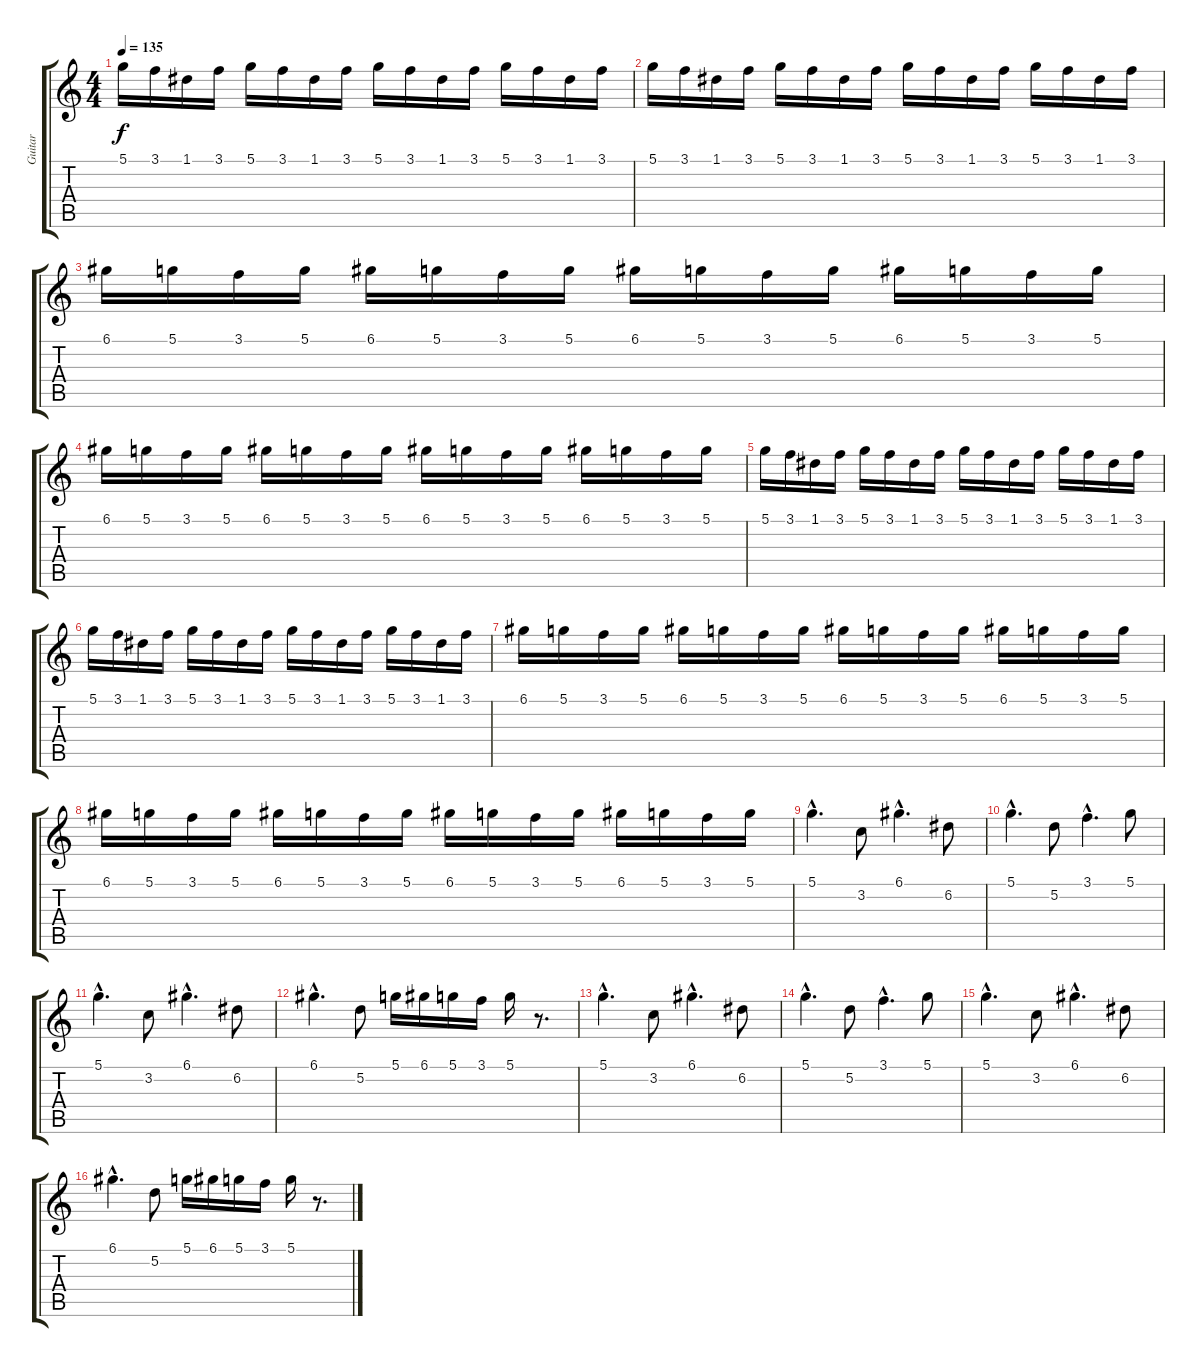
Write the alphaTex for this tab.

\track ("Guitar" "Guitar") {instrument distortionguitar}
\staff {score tabs}
\tuning (D4 A3 F3 C3 G2 C2) {hide}
\ts (4 4)
\tempo 135
\clef g2
\ks c
5.1.16{dy f} 3.1.16 1.1.16 3.1.16 5.1.16 3.1.16 1.1.16 3.1.16 5.1.16 3.1.16 1.1.16 3.1.16 5.1.16 3.1.16 1.1.16 3.1.16 |
5.1.16 3.1.16 1.1.16 3.1.16 5.1.16 3.1.16 1.1.16 3.1.16 5.1.16 3.1.16 1.1.16 3.1.16 5.1.16 3.1.16 1.1.16 3.1.16 |
6.1.16 5.1.16 3.1.16 5.1.16 6.1.16 5.1.16 3.1.16 5.1.16 6.1.16 5.1.16 3.1.16 5.1.16 6.1.16 5.1.16 3.1.16 5.1.16 |
6.1.16 5.1.16 3.1.16 5.1.16 6.1.16 5.1.16 3.1.16 5.1.16 6.1.16 5.1.16 3.1.16 5.1.16 6.1.16 5.1.16 3.1.16 5.1.16 |
5.1.16 3.1.16 1.1.16 3.1.16 5.1.16 3.1.16 1.1.16 3.1.16 5.1.16 3.1.16 1.1.16 3.1.16 5.1.16 3.1.16 1.1.16 3.1.16 |
5.1.16 3.1.16 1.1.16 3.1.16 5.1.16 3.1.16 1.1.16 3.1.16 5.1.16 3.1.16 1.1.16 3.1.16 5.1.16 3.1.16 1.1.16 3.1.16 |
6.1.16 5.1.16 3.1.16 5.1.16 6.1.16 5.1.16 3.1.16 5.1.16 6.1.16 5.1.16 3.1.16 5.1.16 6.1.16 5.1.16 3.1.16 5.1.16 |
6.1.16 5.1.16 3.1.16 5.1.16 6.1.16 5.1.16 3.1.16 5.1.16 6.1.16 5.1.16 3.1.16 5.1.16 6.1.16 5.1.16 3.1.16 5.1.16 |
5.1{hac}.4{d} 3.2.8 6.1{hac}.4{d} 6.2.8 |
5.1{hac}.4{d} 5.2.8 3.1{hac}.4{d} 5.1.8 |
5.1{hac}.4{d} 3.2.8 6.1{hac}.4{d} 6.2.8 |
6.1{hac}.4{d} 5.2.8 5.1.16 6.1.16 5.1.16 3.1.16 5.1.16 r.8{d} |
5.1{hac}.4{d} 3.2.8 6.1{hac}.4{d} 6.2.8 |
5.1{hac}.4{d} 5.2.8 3.1{hac}.4{d} 5.1.8 |
5.1{hac}.4{d} 3.2.8 6.1{hac}.4{d} 6.2.8 |
6.1{hac}.4{d} 5.2.8 5.1.16 6.1.16 5.1.16 3.1.16 5.1.16 r.8{d}
